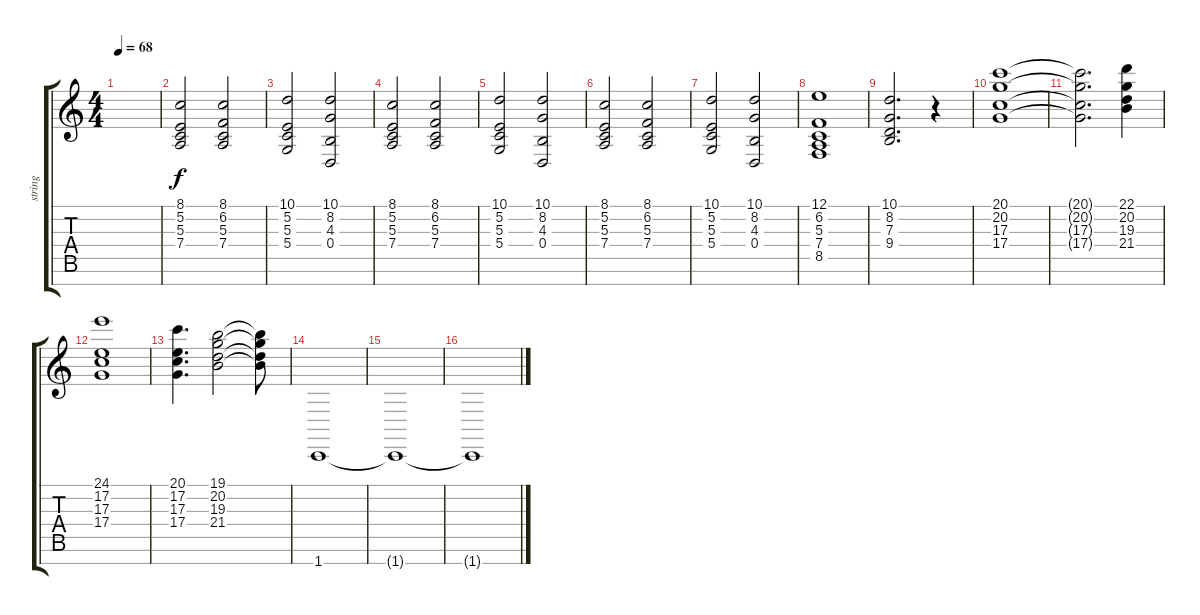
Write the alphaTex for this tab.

\track ("string" "string") {instrument stringensemble2}
\staff {score tabs}
\tuning (E4 B3 G3 D3 A2 E2 B1) {hide}
\ts (4 4)
\tempo 68
\clef g2
\ks c
|
(8.1 5.2 5.3 7.4).2{volume 5} (8.1 6.2 5.3 7.4).2 |
(10.1 5.2 5.3 5.4).2 (10.1 8.2 4.3 0.4).2 |
(8.1 5.2 5.3 7.4).2{volume 5} (8.1 6.2 5.3 7.4).2 |
(10.1 5.2 5.3 5.4).2 (10.1 8.2 4.3 0.4).2 |
(8.1 5.2 5.3 7.4).2{volume 5} (8.1 6.2 5.3 7.4).2 |
(10.1 5.2 5.3 5.4).2 (10.1 8.2 4.3 0.4).2 |
(12.1 6.2 5.3 7.4 8.5).1 |
(10.1 8.2 7.3 9.4).2{d} r.4 |
(20.1 20.2 17.3 17.4).1{volume 9} |
(20.1{t} 20.2{t} 17.3{t} 17.4{t}).2{d} (22.1 20.2 19.3 21.4).4 |
(24.1 17.2 17.3 17.4).1 |
(20.1 17.2 17.3 17.4).4{d} (19.1 20.2 19.3 21.4).2 (19.1{t} 20.2{t} 19.3{t} 21.4{t}).8 |
1.7.1 |
1.7{t}.1 |
1.7{t}.1
